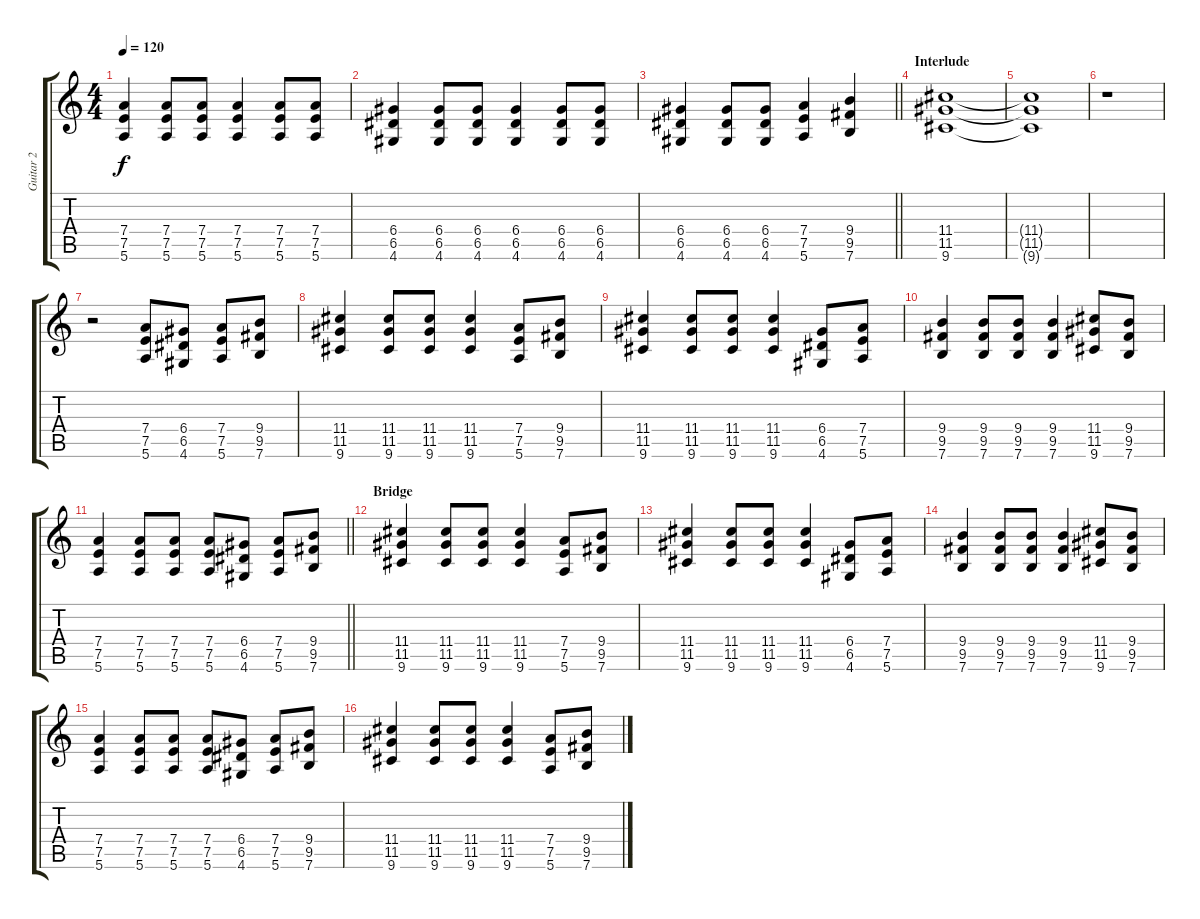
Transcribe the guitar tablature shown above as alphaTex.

\track ("Guitar 2" "Guitar 2") {instrument distortionguitar}
\staff {score tabs}
\tuning (E4 B3 G3 D3 A2 E2) {hide}
\ts (4 4)
\tempo 120
\clef g2
\ks c
(7.4 7.5 5.6).4{dy f} (7.4 7.5 5.6).8 (7.4 7.5 5.6).8 (7.4 7.5 5.6).4 (7.4 7.5 5.6).8 (7.4 7.5 5.6).8 |
(6.4 6.5 4.6).4 (6.4 6.5 4.6).8 (6.4 6.5 4.6).8 (6.4 6.5 4.6).4 (6.4 6.5 4.6).8 (6.4 6.5 4.6).8 |
\barLineRight lightlight
(6.4 6.5 4.6).4 (6.4 6.5 4.6).8 (6.4 6.5 4.6).8 (7.4 7.5 5.6).4 (9.4 9.5 7.6).4 |
\section ("" "Interlude")
(11.4 11.5 9.6).1{volume 0} |
(11.4{t} 11.5{t} 9.6{t}).1 |
r.1 |
r.2 (7.4 7.5 5.6).8{volume 13} (6.4 6.5 4.6).8 (7.4 7.5 5.6).8 (9.4 9.5 7.6).8 |
(11.4 11.5 9.6).4 (11.4 11.5 9.6).8 (11.4 11.5 9.6).8 (11.4 11.5 9.6).4 (7.4 7.5 5.6).8 (9.4 9.5 7.6).8 |
(11.4 11.5 9.6).4 (11.4 11.5 9.6).8 (11.4 11.5 9.6).8 (11.4 11.5 9.6).4 (6.4 6.5 4.6).8 (7.4 7.5 5.6).8 |
(9.4 9.5 7.6).4 (9.4 9.5 7.6).8 (9.4 9.5 7.6).8 (9.4 9.5 7.6).4 (11.4 11.5 9.6).8 (9.4 9.5 7.6).8 |
\barLineRight lightlight
(7.4 7.5 5.6).4 (7.4 7.5 5.6).8 (7.4 7.5 5.6).8 (7.4 7.5 5.6).8 (6.4 6.5 4.6).8 (7.4 7.5 5.6).8 (9.4 9.5 7.6).8 |
\section ("" "Bridge")
(11.4 11.5 9.6).4 (11.4 11.5 9.6).8 (11.4 11.5 9.6).8 (11.4 11.5 9.6).4 (7.4 7.5 5.6).8 (9.4 9.5 7.6).8 |
(11.4 11.5 9.6).4 (11.4 11.5 9.6).8 (11.4 11.5 9.6).8 (11.4 11.5 9.6).4 (6.4 6.5 4.6).8 (7.4 7.5 5.6).8 |
(9.4 9.5 7.6).4 (9.4 9.5 7.6).8 (9.4 9.5 7.6).8 (9.4 9.5 7.6).4 (11.4 11.5 9.6).8 (9.4 9.5 7.6).8 |
(7.4 7.5 5.6).4 (7.4 7.5 5.6).8 (7.4 7.5 5.6).8 (7.4 7.5 5.6).8 (6.4 6.5 4.6).8 (7.4 7.5 5.6).8 (9.4 9.5 7.6).8 |
(11.4 11.5 9.6).4 (11.4 11.5 9.6).8 (11.4 11.5 9.6).8 (11.4 11.5 9.6).4 (7.4 7.5 5.6).8 (9.4 9.5 7.6).8
